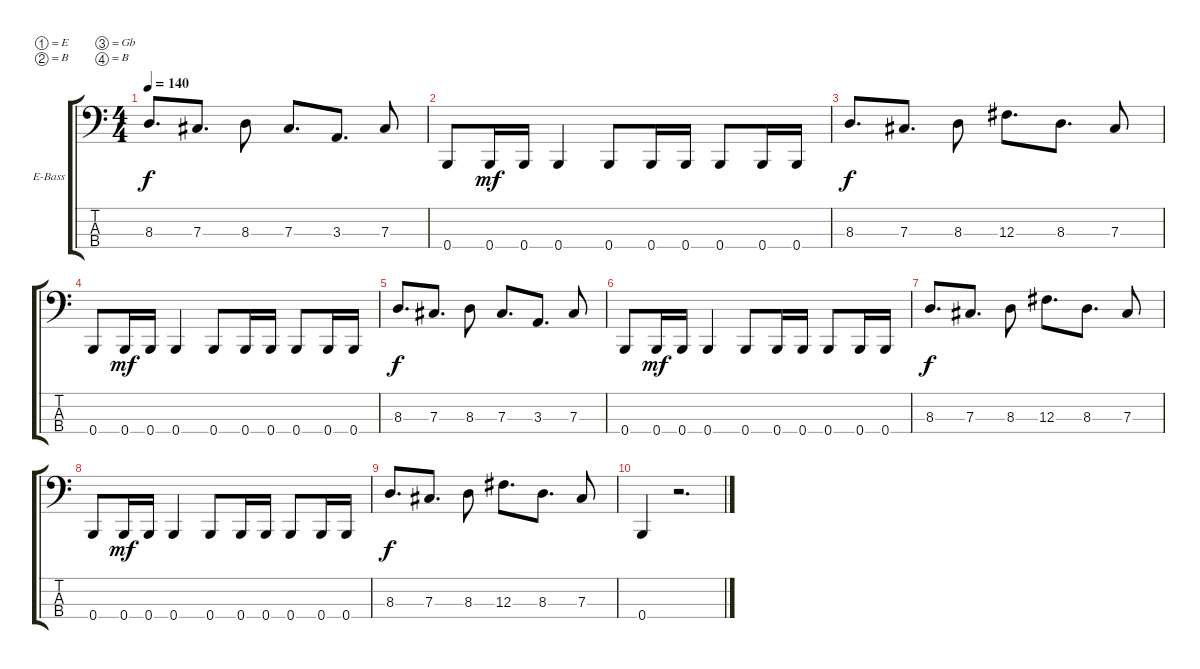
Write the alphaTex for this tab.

\bracketExtendMode groupsimilarinstruments
\firstSystemTrackNameOrientation horizontal
\otherSystemsTrackNameOrientation horizontal
\track ("Bass" "E-Bass") {instrument electricbasspick}
\staff {score tabs}
\tuning (E2 B1 Gb1 B0)
\ts (4 4)
\tempo 140
\clef f4
\ks c
8.3.8{d dy f} 7.3.8{d} 8.3.8 7.3.8{d} 3.3.8{d} 7.3.8 |
0.4.8 0.4.16{dy mf} 0.4.16 0.4.4 0.4.8 0.4.16 0.4.16 0.4.8 0.4.16 0.4.16 |
8.3.8{d dy f} 7.3.8{d} 8.3.8 12.3.8{d} 8.3.8{d} 7.3.8 |
0.4.8 0.4.16{dy mf} 0.4.16 0.4.4 0.4.8 0.4.16 0.4.16 0.4.8 0.4.16 0.4.16 |
8.3.8{d dy f} 7.3.8{d} 8.3.8 7.3.8{d} 3.3.8{d} 7.3.8 |
0.4.8 0.4.16{dy mf} 0.4.16 0.4.4 0.4.8 0.4.16 0.4.16 0.4.8 0.4.16 0.4.16 |
8.3.8{d dy f} 7.3.8{d} 8.3.8 12.3.8{d} 8.3.8{d} 7.3.8 |
0.4.8 0.4.16{dy mf} 0.4.16 0.4.4 0.4.8 0.4.16 0.4.16 0.4.8 0.4.16 0.4.16 |
8.3.8{d dy f} 7.3.8{d} 8.3.8 12.3.8{d} 8.3.8{d} 7.3.8 |
0.4.4 r.2{d}
